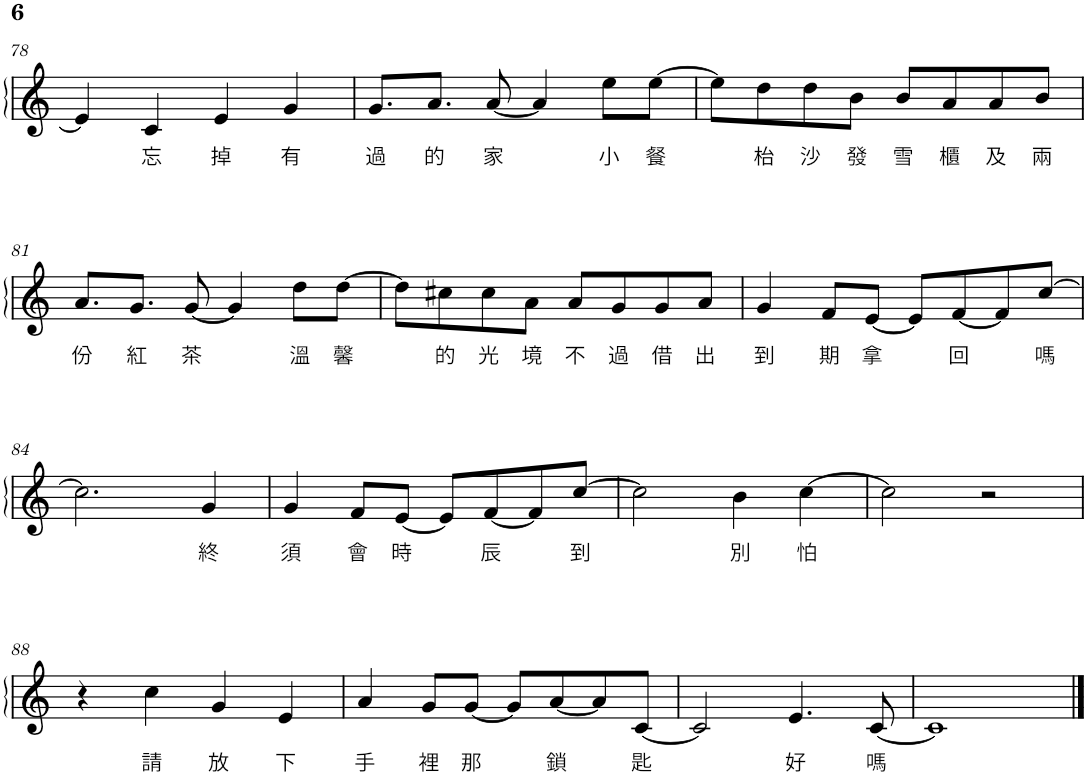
**kern	**text
*part1	*part1
*staff1	*staff1
*I"Piano	*
*I'Pno	*
!!LO:PB:g=z
*clefG2	*
*k[]	*
*M4/4	*
=78	=78
4e/]	.
!	!LO:LY:b
4c/	忘
!	!LO:LY:b
4e/	掉
!	!LO:LY:b
4g/	有
=79	=79
!	!LO:LY:b
8.g/L	過
!	!LO:LY:b
8.a/J	的
!	!LO:LY:b
[<8a/	家
4a/]	.
!	!LO:LY:b
8ee\L	小
!	!LO:LY:b
[>8ee\J	餐
=80	=80
8ee\L]	.
!	!LO:LY:b
8dd\	枱
!	!LO:LY:b
8dd\	沙
!	!LO:LY:b
8b\J	發
!	!LO:LY:b
8b/L	雪
!	!LO:LY:b
8a/	櫃
!	!LO:LY:b
8a/	及
!	!LO:LY:b
8b/J	兩
!!LO:LB:g=z
=81	=81
!	!LO:LY:b
8.a/L	份
!	!LO:LY:b
8.g/J	紅
!	!LO:LY:b
[<8g/	茶
4g/]	.
!	!LO:LY:b
8dd\L	溫
!	!LO:LY:b
[>8dd\J	馨
=82	=82
8dd\L]	.
!	!LO:LY:b
8cc#X\	的
!	!LO:LY:b
8cc#\	光
!	!LO:LY:b
8a\J	境
!	!LO:LY:b
8a/L	不
!	!LO:LY:b
8g/	過
!	!LO:LY:b
8g/	借
!	!LO:LY:b
8a/J	出
=83	=83
!	!LO:LY:b
4g/	到
!	!LO:LY:b
8f/L	期
!	!LO:LY:b
[<8e/J	拿
8e/L]	.
!	!LO:LY:b
[<8f/	回
8f/]	.
!	!LO:LY:b
[8cc/J	嗎
!!LO:LB:g=z
=84	=84
2.cc\]	.
!	!LO:LY:b
4g/	終
=85	=85
!	!LO:LY:b
4g/	須
!	!LO:LY:b
8f/L	會
!	!LO:LY:b
[<8e/J	時
8e/L]	.
!	!LO:LY:b
[8f/	辰
8f/]	.
!	!LO:LY:b
[>8cc/J	到
=86	=86
2cc\]	.
!	!LO:LY:b
4b\	別
!	!LO:LY:b
[>4cc\	怕
=87	=87
2cc\]	.
2r	.
!!LO:LB:g=z
=88	=88
4r	.
!	!LO:LY:b
4cc\	請
!	!LO:LY:b
4g/	放
!	!LO:LY:b
4e/	下
=89	=89
!	!LO:LY:b
4a/	手
!	!LO:LY:b
8g/L	裡
!	!LO:LY:b
[<8g/J	那
8g/L]	.
!	!LO:LY:b
[<8a/	鎖
8a/]	.
!	!LO:LY:b
[<8c/J	匙
=90	=90
2c/]	.
!	!LO:LY:b
4.e/	好
!	!LO:LY:b
[<8c/	嗎
=91	=91
1c]	.
==	==
*-	*-
